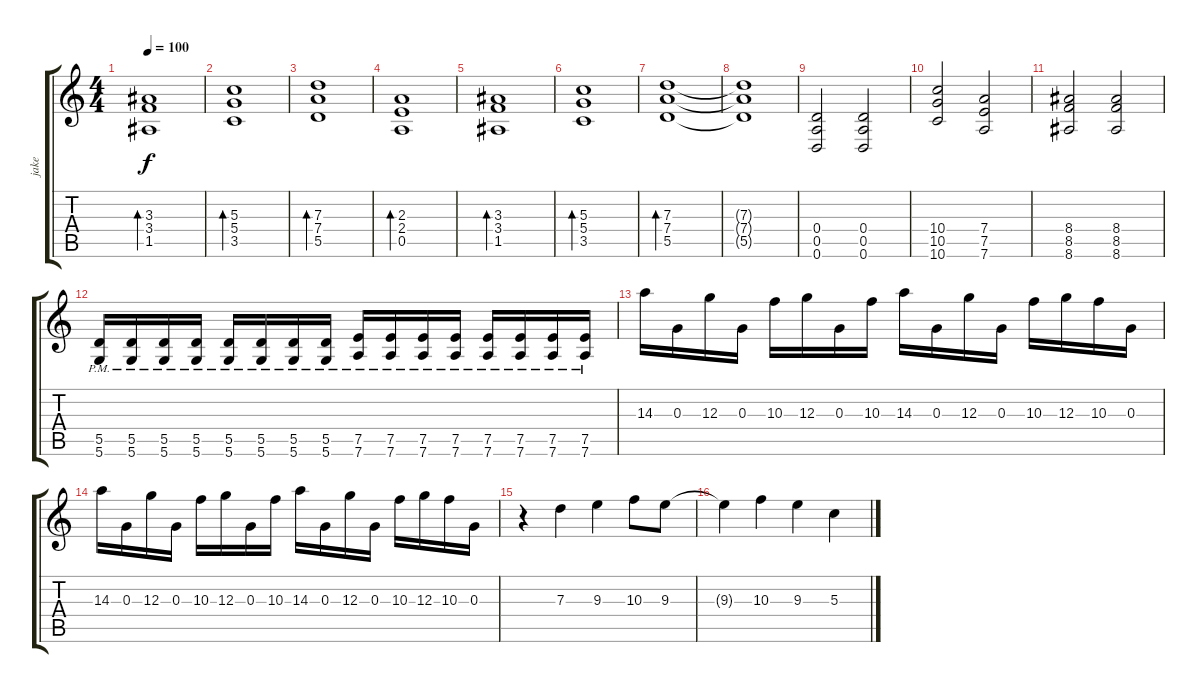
\track ("jake" "jake") {instrument distortionguitar}
\staff {score tabs}
\tuning (E4 B3 G3 D3 A2 D2) {hide}
\ts (4 4)
\tempo 100
\clef g2
\ks c
(3.3 3.4 1.5).1{bd 480 dy f instrument electricguitarjazz} |
(5.3 5.4 3.5).1{bd 480} |
(7.3 7.4 5.5).1{bd 480} |
(2.3 2.4 0.5).1{bd 480} |
(3.3 3.4 1.5).1{bd 480 instrument electricguitarjazz} |
(5.3 5.4 3.5).1{bd 480} |
(7.3 7.4 5.5).1{bd 480} |
(7.3{t} 7.4{t} 5.5{t}).1 |
(0.4 0.5 0.6).2{instrument distortionguitar} (0.4 0.5 0.6).2 |
(10.4 10.5 10.6).2 (7.4 7.5 7.6).2 |
(8.4 8.5 8.6).2 (8.4 8.5 8.6).2 |
(5.5{pm} 5.6{pm}).16 (5.5{pm} 5.6{pm}).16 (5.5{pm} 5.6{pm}).16 (5.5{pm} 5.6{pm}).16 (5.5{pm} 5.6{pm}).16 (5.5{pm} 5.6{pm}).16 (5.5{pm} 5.6{pm}).16 (5.5{pm} 5.6{pm}).16 (7.5{pm} 7.6{pm}).16 (7.5{pm} 7.6{pm}).16 (7.5{pm} 7.6{pm}).16 (7.5{pm} 7.6{pm}).16 (7.5{pm} 7.6{pm}).16 (7.5{pm} 7.6{pm}).16 (7.5{pm} 7.6{pm}).16 (7.5{pm} 7.6{pm}).16 |
14.3.16 0.3.16 12.3.16 0.3.16 10.3.16 12.3.16 0.3.16 10.3.16 14.3.16 0.3.16 12.3.16 0.3.16 10.3.16 12.3.16 10.3.16 0.3.16 |
14.3.16 0.3.16 12.3.16 0.3.16 10.3.16 12.3.16 0.3.16 10.3.16 14.3.16 0.3.16 12.3.16 0.3.16 10.3.16 12.3.16 10.3.16 0.3.16 |
r.4 7.3.4 9.3.4 10.3.8 9.3.8 |
9.3{t}.4 10.3.4 9.3.4 5.3.4
